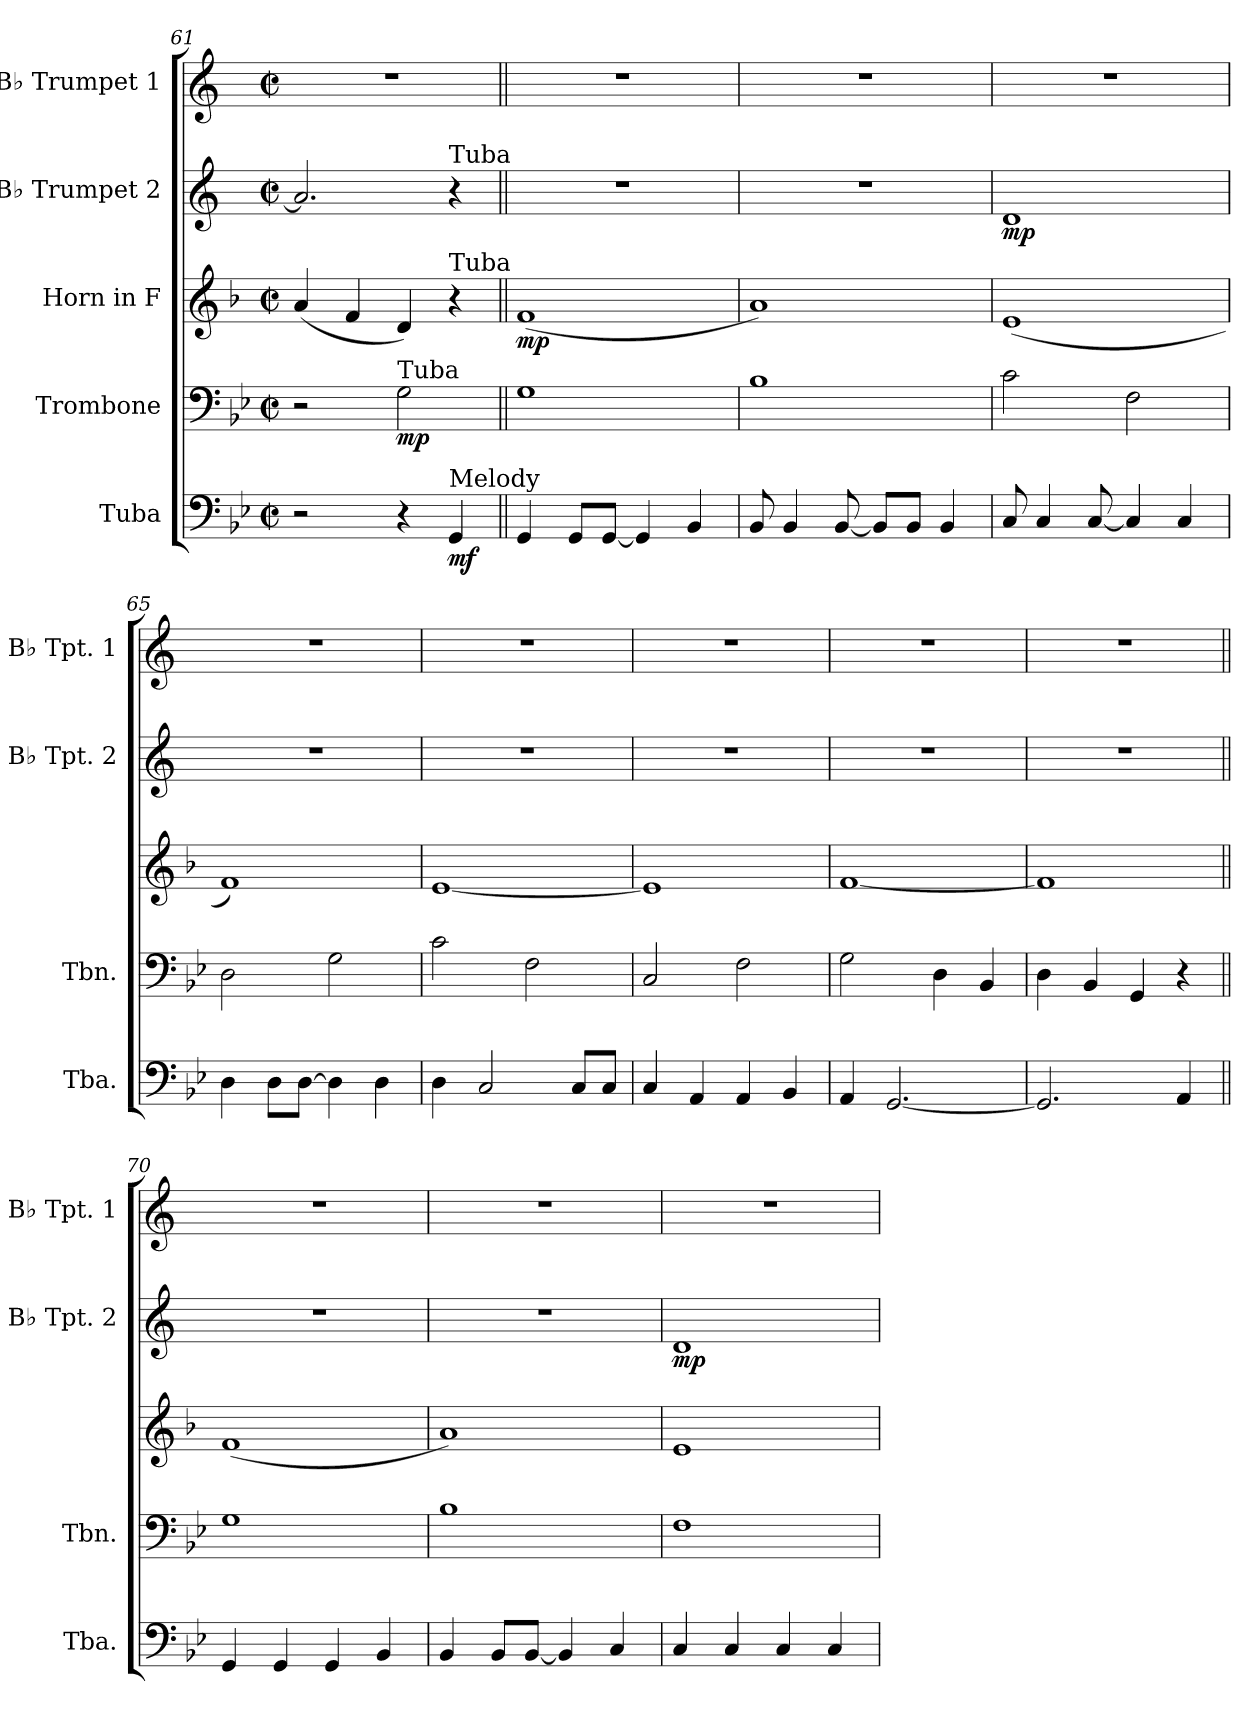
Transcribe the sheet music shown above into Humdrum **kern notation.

**kern	**dynam	**kern	**dynam	**kern	**dynam	**kern	**dynam	**kern
*part5	*part5	*part4	*part4	*part3	*part3	*part2	*part2	*part1
*staff5	*staff5	*staff4	*staff4	*staff3	*staff3	*staff2	*staff2	*staff1
*I"Tuba	*	*I"Trombone	*	*I"Horn in F	*	*I"B♭ Trumpet 2	*	*I"B♭ Trumpet 1
*I'Tba.	*	*I'Tbn.	*	*	*	*I'B♭ Tpt. 2	*	*I'B♭ Tpt. 1
*clefF4	*	*clefF4	*	*clefG2	*	*clefG2	*	*clefG2
*	*	*	*	*ITrd4c7	*	*ITrd1c2	*	*ITrd1c2
*k[b-e-]	*	*k[b-e-]	*	*k[b-e-]	*	*k[b-e-]	*	*k[b-e-]
*M2/2	*	*M2/2	*	*M2/2	*	*M2/2	*	*M2/2
*met(c|)	*	*met(c|)	*	*met(c|)	*	*met(c|)	*	*met(c|)
=61	=61	=61	=61	=61	=61	=61	=61	=61
2r	.	2r	.	(4d/	.	2.g/]	.	1r
.	.	.	.	4B-/	.	.	.	.
!	!	!LO:TX:a:t=Tuba	!	!	!	!	!	!
!	!	!	!LO:DY:b	!	!	!	!	!
4r	.	2G\	mp	4G/)	.	.	.	.
!	!	!	!	!	!	!LO:TX:a:t=Tuba	!	!
!	!	!	!	!LO:TX:a:t=Tuba	!	!	!	!
!LO:TX:a:t=Melody	!	!	!	!	!	!	!	!
!	!LO:DY:b	!	!	!	!	!	!	!
4GG/	mf	.	.	4r	.	4r	.	.
!!LO:LB:g=z
=62||	=62||	=62||	=62||	=62||	=62||	=62||	=62||	=62||
!	!	!	!	!	!LO:DY:b	!	!	!
4GG/	.	1G	.	(1B-	mp	1r	.	1r
8GG/L	.	.	.	.	.	.	.	.
[8GG/J	.	.	.	.	.	.	.	.
4GG/]	.	.	.	.	.	.	.	.
4BB-/	.	.	.	.	.	.	.	.
=63	=63	=63	=63	=63	=63	=63	=63	=63
8BB-/	.	1B-	.	1d)	.	1r	.	1r
4BB-/	.	.	.	.	.	.	.	.
[8BB-/	.	.	.	.	.	.	.	.
8BB-/L]	.	.	.	.	.	.	.	.
8BB-/J	.	.	.	.	.	.	.	.
4BB-/	.	.	.	.	.	.	.	.
=64	=64	=64	=64	=64	=64	=64	=64	=64
!	!	!	!	!	!	!	!LO:DY:b	!
8C/	.	2c\	.	(1A	.	1c	mp	1r
4C/	.	.	.	.	.	.	.	.
[8C/	.	.	.	.	.	.	.	.
4C/]	.	2F\	.	.	.	.	.	.
4C/	.	.	.	.	.	.	.	.
=65	=65	=65	=65	=65	=65	=65	=65	=65
4D\	.	2D\	.	1B-)	.	1r	.	1r
8D\L	.	.	.	.	.	.	.	.
[8D\J	.	.	.	.	.	.	.	.
4D\]	.	2G\	.	.	.	.	.	.
4D\	.	.	.	.	.	.	.	.
=66	=66	=66	=66	=66	=66	=66	=66	=66
4D\	.	2c\	.	[1A	.	1r	.	1r
2C/	.	.	.	.	.	.	.	.
.	.	2F\	.	.	.	.	.	.
8C/L	.	.	.	.	.	.	.	.
8C/J	.	.	.	.	.	.	.	.
=67	=67	=67	=67	=67	=67	=67	=67	=67
4C/	.	2C/	.	1A]	.	1r	.	1r
4AA/	.	.	.	.	.	.	.	.
4AA/	.	2F\	.	.	.	.	.	.
4BB-/	.	.	.	.	.	.	.	.
=68	=68	=68	=68	=68	=68	=68	=68	=68
4AA/	.	2G\	.	[1B-	.	1r	.	1r
[2.GG/	.	.	.	.	.	.	.	.
.	.	4D\	.	.	.	.	.	.
.	.	4BB-/	.	.	.	.	.	.
!!LO:PB:g=z
=69	=69	=69	=69	=69	=69	=69	=69	=69
2.GG/]	.	4D\	.	1B-]	.	1r	.	1r
.	.	4BB-/	.	.	.	.	.	.
.	.	4GG/	.	.	.	.	.	.
4AA/	.	4r	.	.	.	.	.	.
=70||	=70||	=70||	=70||	=70||	=70||	=70||	=70||	=70||
4GG/	.	1G	.	(1B-	.	1r	.	1r
4GG/	.	.	.	.	.	.	.	.
4GG/	.	.	.	.	.	.	.	.
4BB-/	.	.	.	.	.	.	.	.
=71	=71	=71	=71	=71	=71	=71	=71	=71
4BB-/	.	1B-	.	1d)	.	1r	.	1r
8BB-/L	.	.	.	.	.	.	.	.
[8BB-/J	.	.	.	.	.	.	.	.
4BB-/]	.	.	.	.	.	.	.	.
4C/	.	.	.	.	.	.	.	.
=72	=72	=72	=72	=72	=72	=72	=72	=72
!	!	!	!	!	!	!	!LO:DY:b	!
4C/	.	1F	.	1A	.	1c	mp	1r
4C/	.	.	.	.	.	.	.	.
4C/	.	.	.	.	.	.	.	.
4C/	.	.	.	.	.	.	.	.
=	=	=	=	=	=	=	=	=
*-	*-	*-	*-	*-	*-	*-	*-	*-
